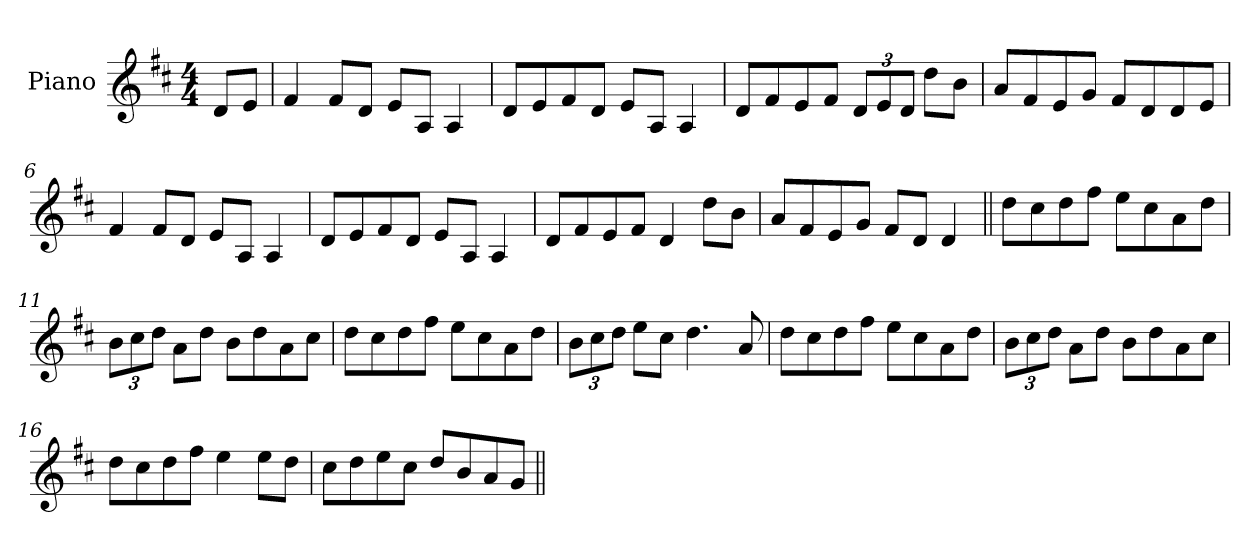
**kern
*part1
*staff1
*I"Piano
*I'Pno
*clefG2
*k[f#c#]
*D:
*M4/4
=1
8d/L
8e/J
=2
4f#/
8f#/L
8d/J
8e/L
8A/J
4A/
=3
8d/L
8e/
8f#/
8d/J
8e/L
8A/J
4A/
=4
8d/L
8f#/
8e/
8f#/J
12d/L
12e/
12d/J
8dd\L
8b\J
=5
8a/L
8f#/
8e/
8g/J
8f#/L
8d/
8d/
8e/J
!!LO:LB:g=z
=6
4f#/
8f#/L
8d/J
8e/L
8A/J
4A/
=7
8d/L
8e/
8f#/
8d/J
8e/L
8A/J
4A/
=8
8d/L
8f#/
8e/
8f#/J
4d/
8dd\L
8b\J
=9
8a/L
8f#/
8e/
8g/J
8f#/L
8d/J
4d/
=10||
8dd\L
8cc#\
8dd\
8ff#\J
8ee\L
8cc#\
8a\
8dd\J
!!LO:LB:g=z
=11
12b\L
12cc#\
12dd\J
8a\L
8dd\J
8b\L
8dd\
8a\
8cc#\J
=12
8dd\L
8cc#\
8dd\
8ff#\J
8ee\L
8cc#\
8a\
8dd\J
=13
12b\L
12cc#\
12dd\J
8ee\L
8cc#\J
4.dd\
8a/
=14
8dd\L
8cc#\
8dd\
8ff#\J
8ee\L
8cc#\
8a\
8dd\J
!!LO:LB:g=z
=15
12b\L
12cc#\
12dd\J
8a\L
8dd\J
8b\L
8dd\
8a\
8cc#\J
=16
8dd\L
8cc#\
8dd\
8ff#\J
4ee\
8ee\L
8dd\J
=17
8cc#\L
8dd\
8ee\
8cc#\J
8dd/L
8b/
8a/
8g/J
=||
*-
